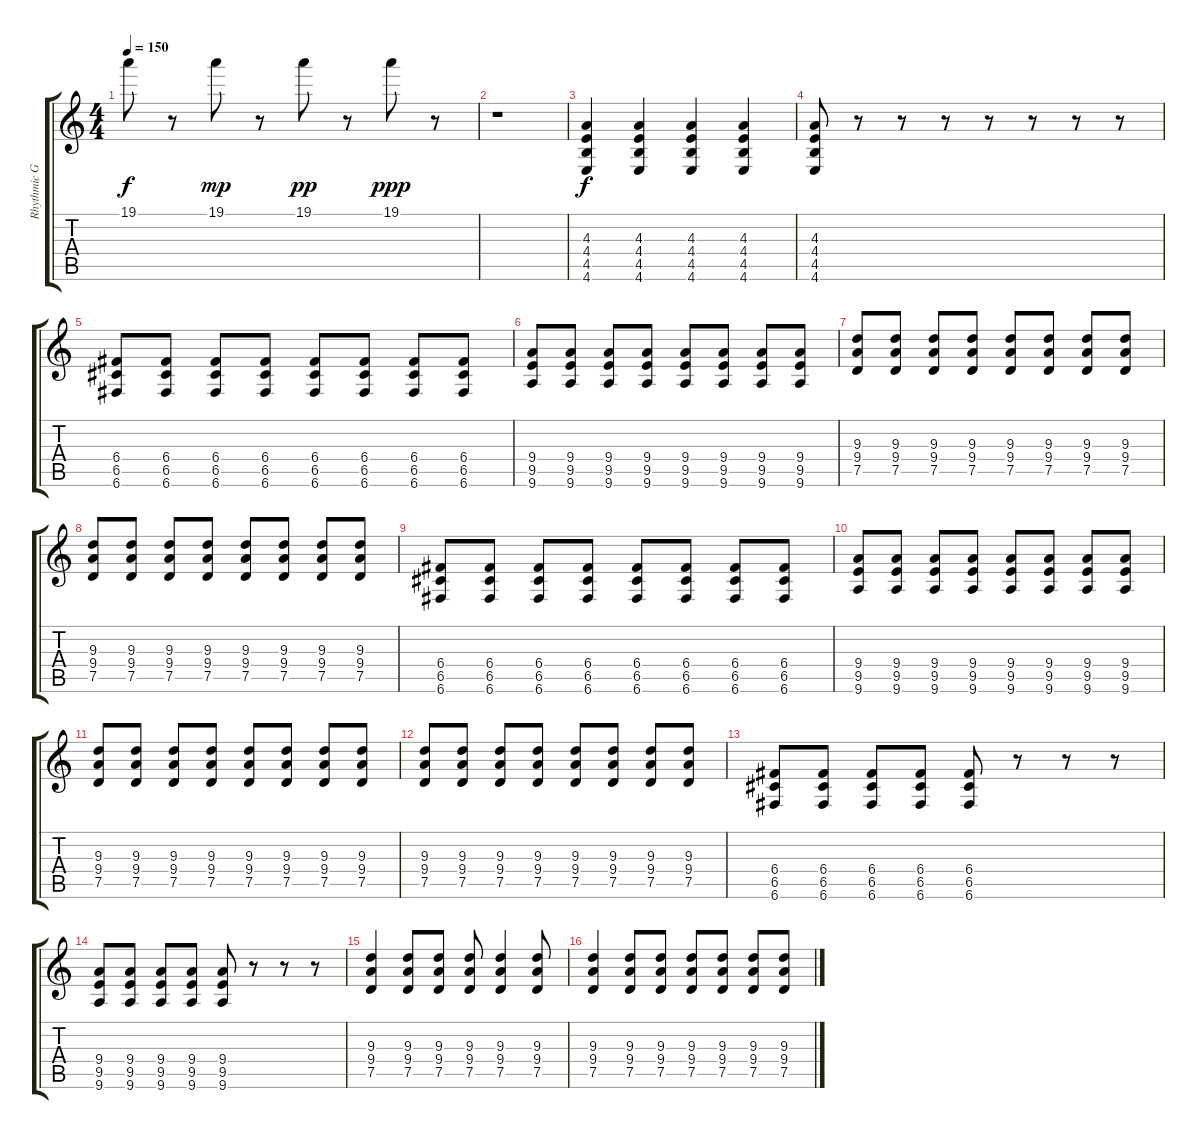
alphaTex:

\track ("Rhythmic Guitar (Drop C)" "Rhythmic G") {instrument distortionguitar}
\staff {score tabs}
\tuning (D4 A3 F3 C3 G2 C2) {hide}
\ts (4 4)
\tempo 150
\clef g2
\ks c
19.1.8{dy f} r.8 19.1.8{dy mp} r.8 19.1.8{dy pp} r.8 19.1.8{dy ppp} r.8 |
r.1 |
(4.3 4.4 4.5 4.6).4{dy f} (4.3 4.4 4.5 4.6).4 (4.3 4.4 4.5 4.6).4 (4.3 4.4 4.5 4.6).4 |
(4.3 4.4 4.5 4.6).8 r.8 r.8 r.8 r.8 r.8 r.8 r.8 |
(6.4 6.5 6.6).8 (6.4 6.5 6.6).8 (6.4 6.5 6.6).8 (6.4 6.5 6.6).8 (6.4 6.5 6.6).8 (6.4 6.5 6.6).8 (6.4 6.5 6.6).8 (6.4 6.5 6.6).8 |
(9.4 9.5 9.6).8 (9.4 9.5 9.6).8 (9.4 9.5 9.6).8 (9.4 9.5 9.6).8 (9.4 9.5 9.6).8 (9.4 9.5 9.6).8 (9.4 9.5 9.6).8 (9.4 9.5 9.6).8 |
(9.3 9.4 7.5).8 (9.3 9.4 7.5).8 (9.3 9.4 7.5).8 (9.3 9.4 7.5).8 (9.3 9.4 7.5).8 (9.3 9.4 7.5).8 (9.3 9.4 7.5).8 (9.3 9.4 7.5).8 |
(9.3 9.4 7.5).8 (9.3 9.4 7.5).8 (9.3 9.4 7.5).8 (9.3 9.4 7.5).8 (9.3 9.4 7.5).8 (9.3 9.4 7.5).8 (9.3 9.4 7.5).8 (9.3 9.4 7.5).8 |
(6.4 6.5 6.6).8 (6.4 6.5 6.6).8 (6.4 6.5 6.6).8 (6.4 6.5 6.6).8 (6.4 6.5 6.6).8 (6.4 6.5 6.6).8 (6.4 6.5 6.6).8 (6.4 6.5 6.6).8 |
(9.4 9.5 9.6).8 (9.4 9.5 9.6).8 (9.4 9.5 9.6).8 (9.4 9.5 9.6).8 (9.4 9.5 9.6).8 (9.4 9.5 9.6).8 (9.4 9.5 9.6).8 (9.4 9.5 9.6).8 |
(9.3 9.4 7.5).8 (9.3 9.4 7.5).8 (9.3 9.4 7.5).8 (9.3 9.4 7.5).8 (9.3 9.4 7.5).8 (9.3 9.4 7.5).8 (9.3 9.4 7.5).8 (9.3 9.4 7.5).8 |
(9.3 9.4 7.5).8 (9.3 9.4 7.5).8 (9.3 9.4 7.5).8 (9.3 9.4 7.5).8 (9.3 9.4 7.5).8 (9.3 9.4 7.5).8 (9.3 9.4 7.5).8 (9.3 9.4 7.5).8 |
(6.4 6.5 6.6).8 (6.4 6.5 6.6).8 (6.4 6.5 6.6).8 (6.4 6.5 6.6).8 (6.4 6.5 6.6).8 r.8 r.8 r.8 |
(9.4 9.5 9.6).8 (9.4 9.5 9.6).8 (9.4 9.5 9.6).8 (9.4 9.5 9.6).8 (9.4 9.5 9.6).8 r.8 r.8 r.8 |
(9.3 9.4 7.5).4 (9.3 9.4 7.5).8 (9.3 9.4 7.5).8 (9.3 9.4 7.5).8 (9.3 9.4 7.5).4 (9.3 9.4 7.5).8 |
(9.3 9.4 7.5).4 (9.3 9.4 7.5).8 (9.3 9.4 7.5).8 (9.3 9.4 7.5).8 (9.3 9.4 7.5).8 (9.3 9.4 7.5).8 (9.3 9.4 7.5).8
